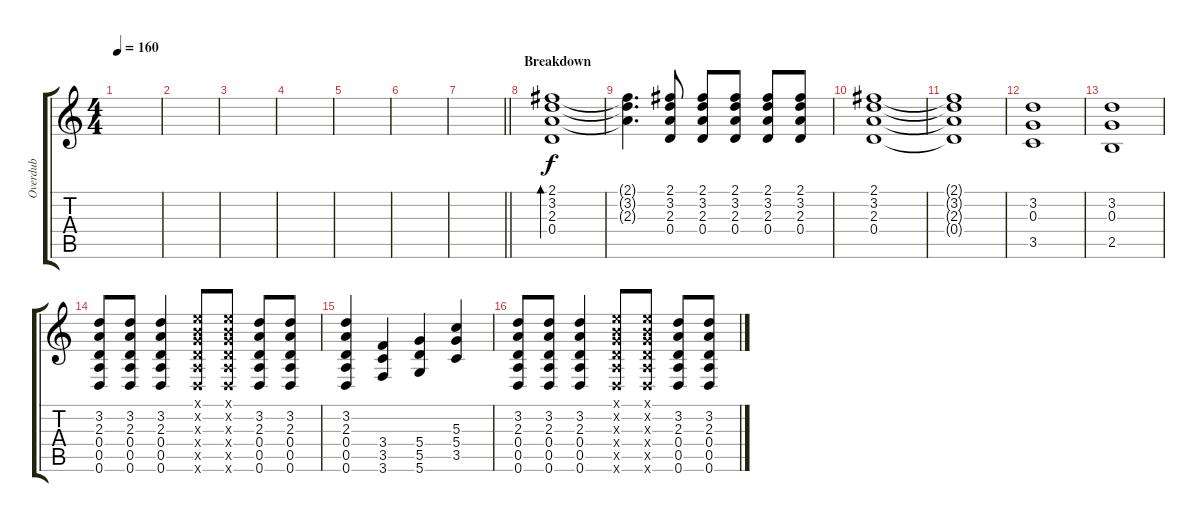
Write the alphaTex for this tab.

\track ("Overdub" "Overdub") {instrument acousticguitarsteel}
\staff {score tabs}
\tuning (E4 B3 G3 D3 A2 D2) {hide}
\ts (4 4)
\tempo 160
\clef g2
\ks c
|
|
|
|
|
|
\barLineRight lightlight
|
\section ("" "Breakdown")
(2.1 3.2 2.3 0.4).1{bd 120} |
(2.1{t} 3.2{t} 2.3{t}).4{d} (2.1 3.2 2.3 0.4).8 (2.1 3.2 2.3 0.4).8 (2.1 3.2 2.3 0.4).8 (2.1 3.2 2.3 0.4).8 (2.1 3.2 2.3 0.4).8 |
(2.1 3.2 2.3 0.4).1 |
(2.1{t} 3.2{t} 2.3{t} 0.4{t}).1 |
(3.2 0.3 3.5).1 |
(3.2 0.3 2.5).1 |
(3.2 2.3 0.4 0.5 0.6).8 (3.2 2.3 0.4 0.5 0.6).8 (3.2 2.3 0.4 0.5 0.6).4 (0.1{x} 0.2{x} 0.3{x} 0.4{x} 0.5{x} 0.6{x}).8 (0.1{x} 0.2{x} 0.3{x} 0.4{x} 0.5{x} 0.6{x}).8 (3.2 2.3 0.4 0.5 0.6).8 (3.2 2.3 0.4 0.5 0.6).8 |
(3.2 2.3 0.4 0.5 0.6).4 (3.4 3.5 3.6).4 (5.4 5.5 5.6).4 (5.3 5.4 3.5).4 |
(3.2 2.3 0.4 0.5 0.6).8 (3.2 2.3 0.4 0.5 0.6).8 (3.2 2.3 0.4 0.5 0.6).4 (0.1{x} 0.2{x} 0.3{x} 0.4{x} 0.5{x} 0.6{x}).8 (0.1{x} 0.2{x} 0.3{x} 0.4{x} 0.5{x} 0.6{x}).8 (3.2 2.3 0.4 0.5 0.6).8 (3.2 2.3 0.4 0.5 0.6).8
